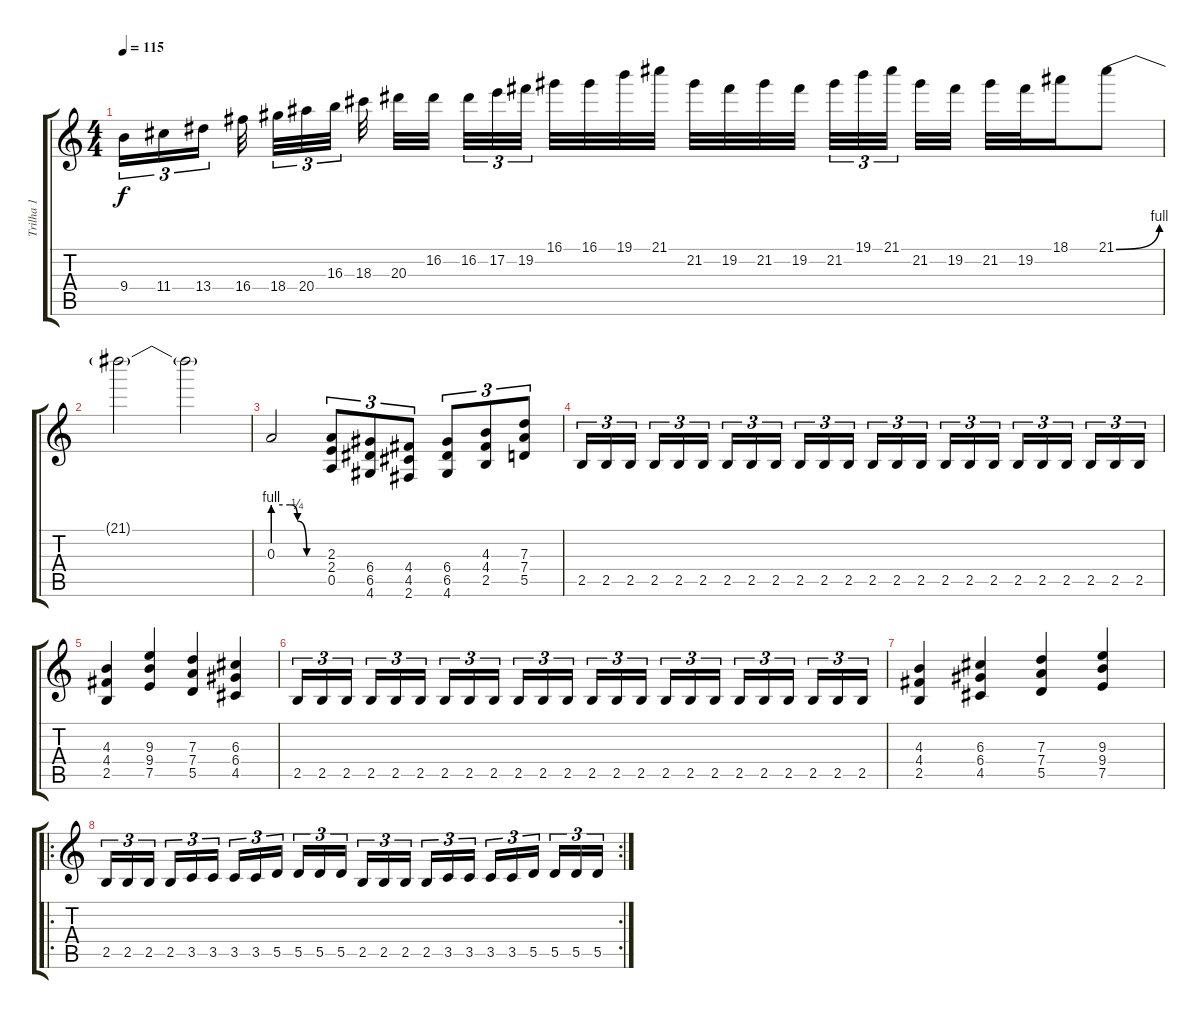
\track ("Trilha 1" "Trilha 1") {instrument overdrivenguitar}
\staff {score tabs}
\tuning (E4 B3 G3 D3 A2 E2) {hide}
\ts (4 4)
\tempo 115
\clef g2
\ks c
9.4.16{tu (3 2) dy f} 11.4.16{tu (3 2)} 13.4.16{tu (3 2)} 16.4.32 18.4.32{tu (3 2)} 20.4.32{tu (3 2)} 16.3.32{tu (3 2)} 18.3.32 20.3.32 16.2.32 16.2.32{tu (3 2)} 17.2.32{tu (3 2)} 19.2.32{tu (3 2)} 16.1.32 16.1.32 19.1.32 21.1.32 21.2.32 19.2.32 21.2.32 19.2.32 21.2.32{tu (3 2)} 19.1.32{tu (3 2)} 21.1.32{tu (3 2)} 21.2.32 19.2.32 21.2.32 19.2.32 18.1.16 21.1{be (bend 0 0 60 4)}.8 |
21.1{t}.2 21.1{t}.2 |
0.3{be (custom 0 4 20 4 29 1 40 0 60 0)}.2 (2.3 2.4 0.5).8{tu (3 2)} (6.4 6.5 4.6).8{tu (3 2)} (4.4 4.5 2.6).8{tu (3 2)} (6.4 6.5 4.6).8{tu (3 2)} (4.3 4.4 2.5).8{tu (3 2)} (7.3 7.4 5.5).8{tu (3 2)} |
2.5.16{tu (3 2)} 2.5.16{tu (3 2)} 2.5.16{tu (3 2)} 2.5.16{tu (3 2)} 2.5.16{tu (3 2)} 2.5.16{tu (3 2)} 2.5.16{tu (3 2)} 2.5.16{tu (3 2)} 2.5.16{tu (3 2)} 2.5.16{tu (3 2)} 2.5.16{tu (3 2)} 2.5.16{tu (3 2)} 2.5.16{tu (3 2)} 2.5.16{tu (3 2)} 2.5.16{tu (3 2)} 2.5.16{tu (3 2)} 2.5.16{tu (3 2)} 2.5.16{tu (3 2)} 2.5.16{tu (3 2)} 2.5.16{tu (3 2)} 2.5.16{tu (3 2)} 2.5.16{tu (3 2)} 2.5.16{tu (3 2)} 2.5.16{tu (3 2)} |
(4.3 4.4 2.5).4 (9.3 9.4 7.5).4 (7.3 7.4 5.5).4 (6.3 6.4 4.5).4 |
2.5.16{tu (3 2)} 2.5.16{tu (3 2)} 2.5.16{tu (3 2)} 2.5.16{tu (3 2)} 2.5.16{tu (3 2)} 2.5.16{tu (3 2)} 2.5.16{tu (3 2)} 2.5.16{tu (3 2)} 2.5.16{tu (3 2)} 2.5.16{tu (3 2)} 2.5.16{tu (3 2)} 2.5.16{tu (3 2)} 2.5.16{tu (3 2)} 2.5.16{tu (3 2)} 2.5.16{tu (3 2)} 2.5.16{tu (3 2)} 2.5.16{tu (3 2)} 2.5.16{tu (3 2)} 2.5.16{tu (3 2)} 2.5.16{tu (3 2)} 2.5.16{tu (3 2)} 2.5.16{tu (3 2)} 2.5.16{tu (3 2)} 2.5.16{tu (3 2)} |
(4.3 4.4 2.5).4 (6.3 6.4 4.5).4 (7.3 7.4 5.5).4 (9.3 9.4 7.5).4 |
\ro
\rc 2
2.5.16{tu (3 2)} 2.5.16{tu (3 2)} 2.5.16{tu (3 2)} 2.5.16{tu (3 2)} 3.5.16{tu (3 2)} 3.5.16{tu (3 2)} 3.5.16{tu (3 2)} 3.5.16{tu (3 2)} 5.5.16{tu (3 2)} 5.5.16{tu (3 2)} 5.5.16{tu (3 2)} 5.5.16{tu (3 2)} 2.5.16{tu (3 2)} 2.5.16{tu (3 2)} 2.5.16{tu (3 2)} 2.5.16{tu (3 2)} 3.5.16{tu (3 2)} 3.5.16{tu (3 2)} 3.5.16{tu (3 2)} 3.5.16{tu (3 2)} 5.5.16{tu (3 2)} 5.5.16{tu (3 2)} 5.5.16{tu (3 2)} 5.5.16{tu (3 2)}
